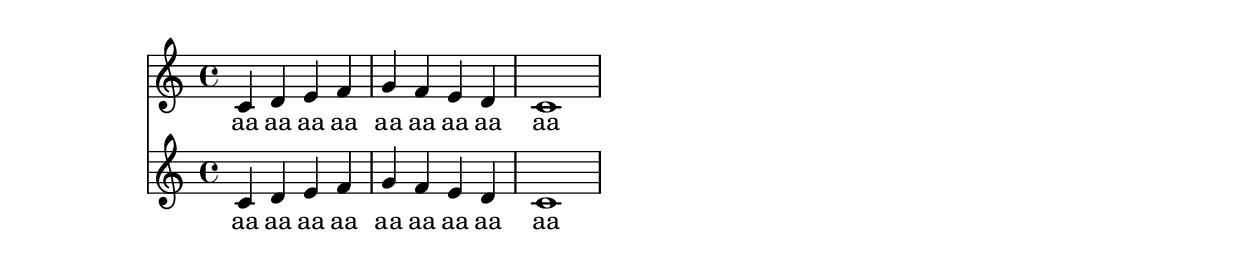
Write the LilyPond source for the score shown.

%% Do not edit this file; it is auto-generated from LSR http://lsr.dsi.unimi.it
%% This file is in the public domain.
\version "2.11.48"

\header {
  lsrtags = "text, vocal-music, spacing"

  texidoc = "
This snippet shows you how to bring the lyrics line closer to the
staff.

"
  doctitle = "Adjusting lyrics vertical spacing"
} % begin verbatim
% Default layout:
<<
  \new Staff \new Voice = melody \relative c '{ c4 d e f g f e d c1 }
  \new Lyrics \lyricsto melody { aa aa aa aa aa aa aa aa aa }

% Reducing the minimum space below the staff and above the lyrics:
  \new Staff \with {
    \override VerticalAxisGroup #'minimum-Y-extent = #'(-1 . 4) }
  \new Voice = melody \relative c' { c4 d e f g f e d c1 }
  \new Lyrics \with {
    \override VerticalAxisGroup #'minimum-Y-extent = #'(-1.2 . 1) }
  \lyricsto melody { aa aa aa aa aa aa aa aa aa }
>>
